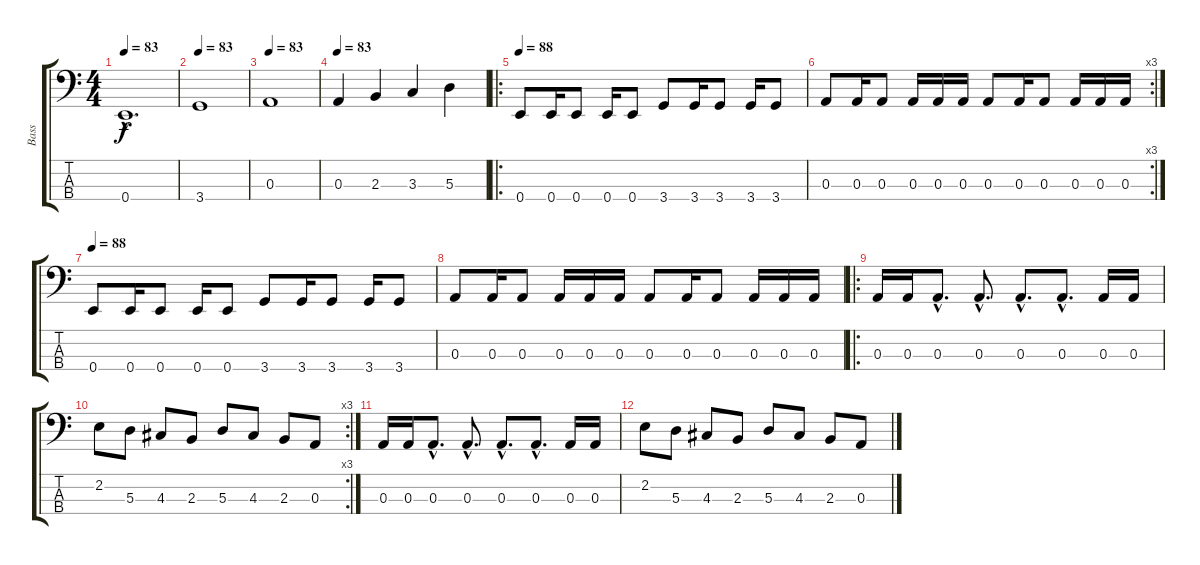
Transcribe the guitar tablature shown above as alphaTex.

\track ("Bass" "Bass") {instrument electricbassfinger}
\staff {score tabs}
\tuning (G2 D2 A1 E1) {hide}
\ts (4 4)
\tempo 83
\clef f4
\ks c
0.4{hac}.1{d dy f} |
\tempo 83
3.4.1 |
\tempo 83
0.3.1 |
\tempo 83
0.3.4 2.3.4 3.3.4 5.3.4 |
\ro
\tempo 88
0.4.8 0.4.16 0.4.8 0.4.16 0.4.8 3.4.8 3.4.16 3.4.8 3.4.16 3.4.8 |
\rc 3
0.3.8 0.3.16 0.3.8 0.3.16 0.3.16 0.3.16 0.3.8 0.3.16 0.3.8 0.3.16 0.3.16 0.3.16 |
\tempo 88
0.4.8 0.4.16 0.4.8 0.4.16 0.4.8 3.4.8 3.4.16 3.4.8 3.4.16 3.4.8 |
0.3.8 0.3.16 0.3.8 0.3.16 0.3.16 0.3.16 0.3.8 0.3.16 0.3.8 0.3.16 0.3.16 0.3.16 |
\ro
0.3.16 0.3.16 0.3{hac}.8{d} 0.3{hac}.8{d} 0.3{hac}.8{d} 0.3{hac}.8{d} 0.3.16 0.3.16 |
\rc 3
2.2.8 5.3.8 4.3.8 2.3.8 5.3.8 4.3.8 2.3.8 0.3.8 |
0.3.16 0.3.16 0.3{hac}.8{d} 0.3{hac}.8{d} 0.3{hac}.8{d} 0.3{hac}.8{d} 0.3.16 0.3.16 |
2.2.8 5.3.8 4.3.8 2.3.8 5.3.8 4.3.8 2.3.8 0.3.8
